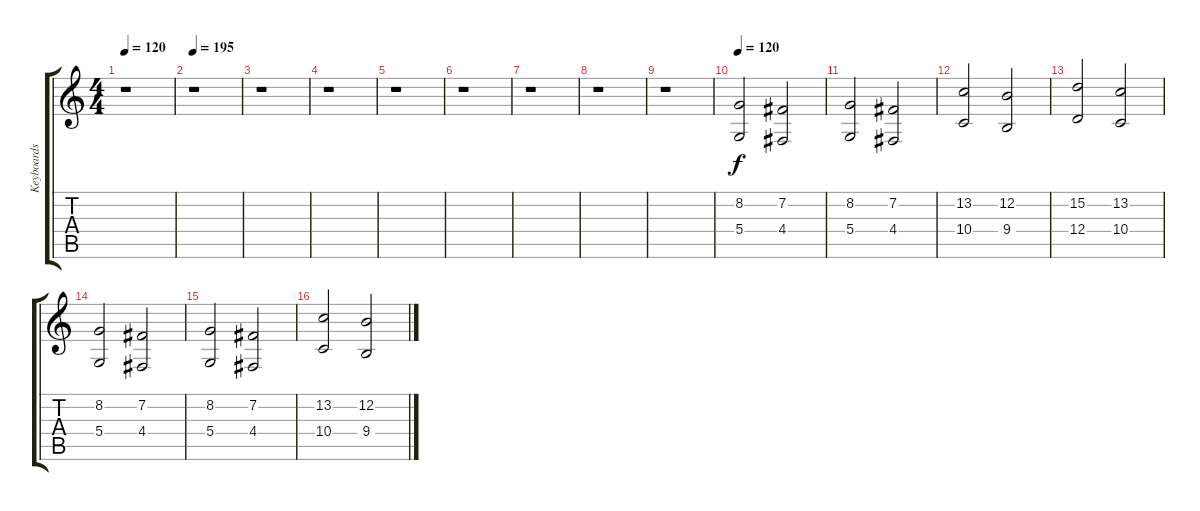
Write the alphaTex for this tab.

\track ("Keyboards" "Keyboards") {instrument stringensemble1}
\staff {score tabs}
\tuning (E4 B3 G3 D3 A2 E2) {hide}
\ts (4 4)
\tempo 120
\clef g2
\ks c
r.1{dy f} |
\tempo 195
r.1 |
r.1 |
r.1 |
r.1 |
r.1 |
r.1 |
r.1 |
r.1 |
\tempo 120
(8.2 5.4).2{volume 12 instrument choiraahs} (7.2 4.4).2 |
(8.2 5.4).2 (7.2 4.4).2 |
(13.2 10.4).2 (12.2 9.4).2 |
(15.2 12.4).2 (13.2 10.4).2 |
(8.2 5.4).2 (7.2 4.4).2 |
(8.2 5.4).2 (7.2 4.4).2 |
(13.2 10.4).2 (12.2 9.4).2
